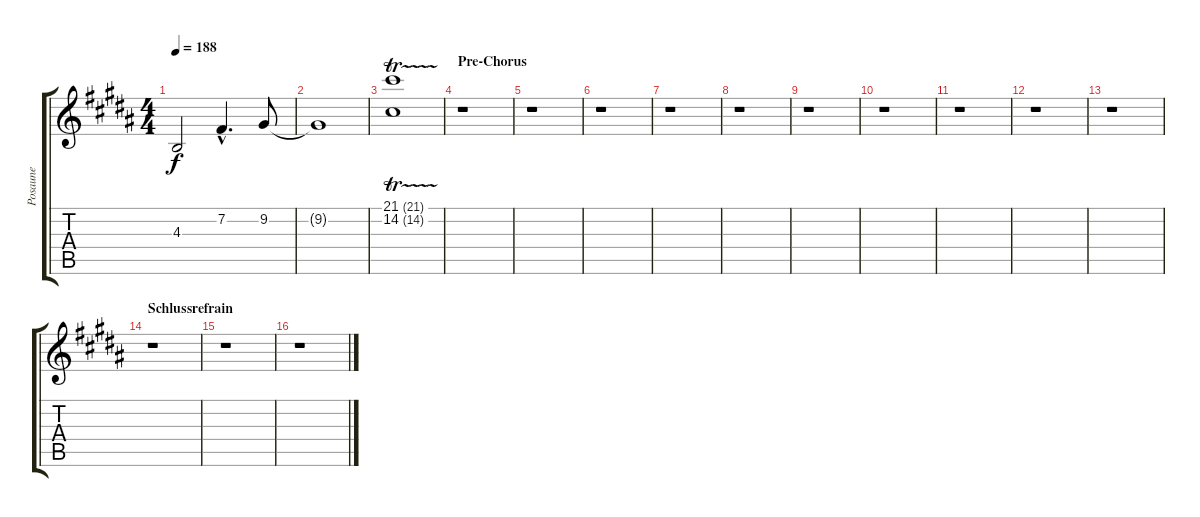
\track ("Posaune" "Posaune") {instrument trombone}
\staff {score tabs}
\tuning (E4 B3 G3 D3 A2 E2) {hide}
\ts (4 4)
\tempo 188
\clef g2
\ks b
4.3.2{dy f} 7.2{hac}.4{d} 9.2.8 |
9.2{t}.1 |
(21.1{tr (21 32)} 14.2{tr (14 32)}).1 |
\section ("" "Pre-Chorus")
r.1 |
r.1 |
r.1 |
r.1 |
r.1 |
r.1 |
r.1 |
r.1 |
r.1 |
r.1 |
\section ("" "Schlussrefrain")
r.1 |
r.1 |
r.1
